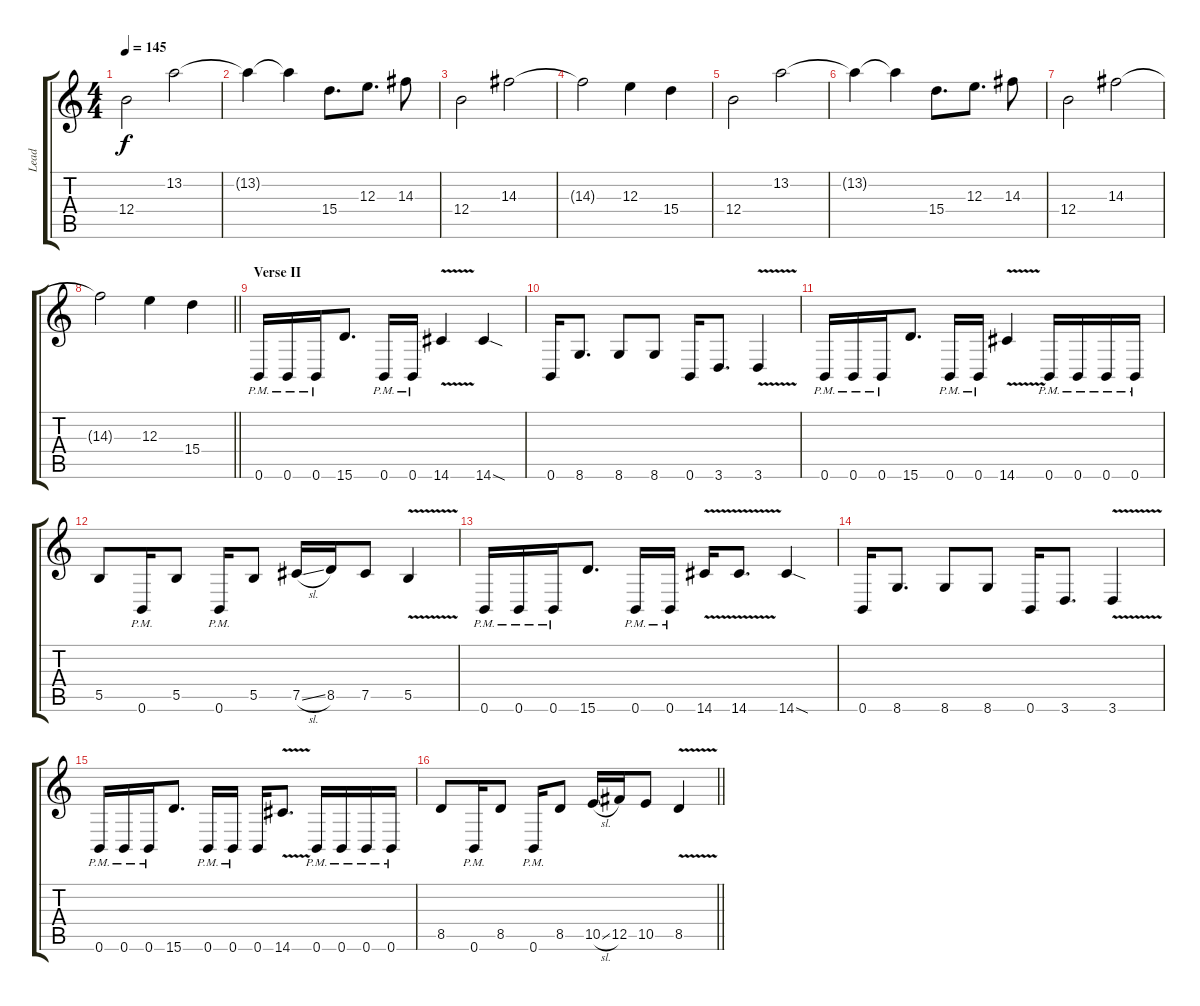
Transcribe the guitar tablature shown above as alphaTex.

\track ("Lead" "Lead") {instrument distortionguitar}
\staff {score tabs}
\tuning (Db4 Ab3 E3 B2 Gb2 B1) {hide}
\ts (4 4)
\tempo 145
\clef g2
\ks c
12.4.2{dy f} 13.2.2 |
13.2{t}.4 13.2{t}.4 15.4.8{d} 12.3.8{d} 14.3.8 |
12.4.2 14.3.2 |
14.3{t}.2 12.3.4 15.4.4 |
12.4.2 13.2.2 |
13.2{t}.4 13.2{t}.4 15.4.8{d} 12.3.8{d} 14.3.8 |
12.4.2 14.3.2 |
\barLineRight lightlight
14.3{t}.2 12.3.4 15.4.4 |
\section ("" "Verse II")
0.6{pm}.16{balance 0} 0.6{pm}.16 0.6{pm}.16 15.6.8{d} 0.6{pm}.16 0.6{pm}.16 14.6{v}.4 14.6{sod}.4 |
0.6.16 8.6.8{d} 8.6.8 8.6.8 0.6.16 3.6.8{d} 3.6{v}.4 |
0.6{pm}.16 0.6{pm}.16 0.6{pm}.16 15.6.8{d} 0.6{pm}.16 0.6{pm}.16 14.6{v}.4 0.6{pm}.16 0.6{pm}.16 0.6{pm}.16 0.6{pm}.16 |
5.5.8 0.6{pm}.16 5.5.8 0.6{pm}.16 5.5.8 7.5{sl}.16 8.5.16 7.5.8 5.5{v}.4 |
0.6{pm}.16 0.6{pm}.16 0.6{pm}.16 15.6.8{d} 0.6{pm}.16 0.6{pm}.16 14.6{v}.16 14.6{v}.8{d} 14.6{sod}.4 |
0.6.16 8.6.8{d} 8.6.8 8.6.8 0.6.16 3.6.8{d} 3.6{v}.4 |
0.6{pm}.16 0.6{pm}.16 0.6{pm}.16 15.6.8{d} 0.6{pm}.16 0.6{pm}.16 0.6.16 14.6{v}.8{d} 0.6{pm}.16 0.6{pm}.16 0.6{pm}.16 0.6{pm}.16 |
\barLineRight lightlight
8.5.8 0.6{pm}.16 8.5.8 0.6{pm}.16 8.5.8 10.5{sl}.16 12.5.16 10.5.8 8.5{v}.4
